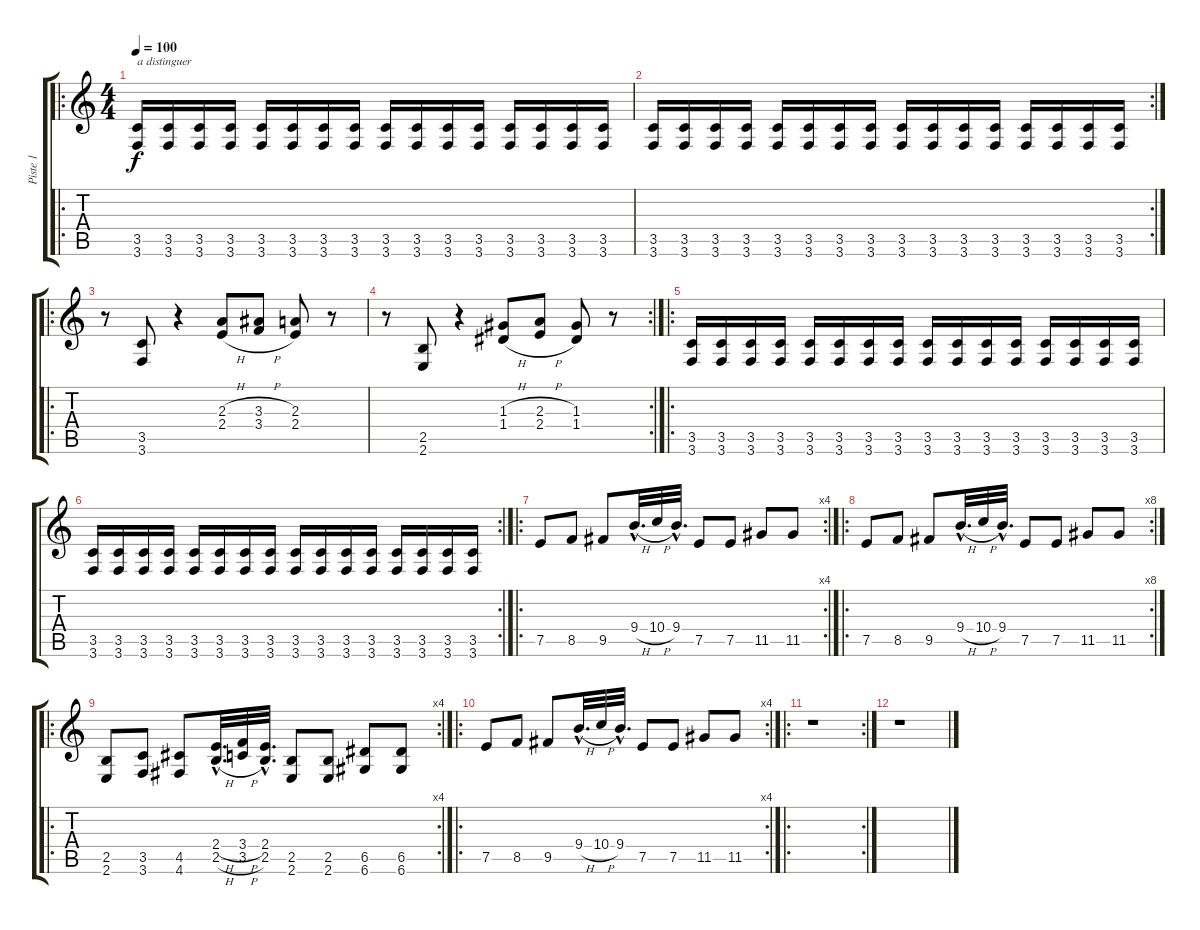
\track ("Piste 1" "Piste 1") {instrument overdrivenguitar}
\staff {score tabs}
\tuning (E4 B3 G3 D3 A2 D2) {hide}
\ro
\ts (4 4)
\tempo 100
\clef g2
\ks c
(3.5 3.6).16{txt "a distinguer" dy f} (3.5 3.6).16 (3.5 3.6).16 (3.5 3.6).16 (3.5 3.6).16 (3.5 3.6).16 (3.5 3.6).16 (3.5 3.6).16 (3.5 3.6).16 (3.5 3.6).16 (3.5 3.6).16 (3.5 3.6).16 (3.5 3.6).16 (3.5 3.6).16 (3.5 3.6).16 (3.5 3.6).16 |
\rc 2
(3.5 3.6).16 (3.5 3.6).16 (3.5 3.6).16 (3.5 3.6).16 (3.5 3.6).16 (3.5 3.6).16 (3.5 3.6).16 (3.5 3.6).16 (3.5 3.6).16 (3.5 3.6).16 (3.5 3.6).16 (3.5 3.6).16 (3.5 3.6).16 (3.5 3.6).16 (3.5 3.6).16 (3.5 3.6).16 |
\ro
r.8 (3.5 3.6).8 r.4 (2.3{h} 2.4{h}).8 (3.3{h} 3.4{h}).8 (2.3 2.4).8 r.8 |
\rc 2
r.8 (2.5 2.6).8 r.4 (1.3{h} 1.4{h}).8 (2.3{h} 2.4{h}).8 (1.3 1.4).8 r.8 |
\ro
(3.5 3.6).16 (3.5 3.6).16 (3.5 3.6).16 (3.5 3.6).16 (3.5 3.6).16 (3.5 3.6).16 (3.5 3.6).16 (3.5 3.6).16 (3.5 3.6).16 (3.5 3.6).16 (3.5 3.6).16 (3.5 3.6).16 (3.5 3.6).16 (3.5 3.6).16 (3.5 3.6).16 (3.5 3.6).16 |
\rc 2
(3.5 3.6).16 (3.5 3.6).16 (3.5 3.6).16 (3.5 3.6).16 (3.5 3.6).16 (3.5 3.6).16 (3.5 3.6).16 (3.5 3.6).16 (3.5 3.6).16 (3.5 3.6).16 (3.5 3.6).16 (3.5 3.6).16 (3.5 3.6).16 (3.5 3.6).16 (3.5 3.6).16 (3.5 3.6).16 |
\ro
\rc 4
7.5.8 8.5.8 9.5.8 9.4{h hac}.32{d} 10.4{h}.32 9.4{hac}.32{d} 7.5.8 7.5.8 11.5.8 11.5.8 |
\ro
\rc 8
7.5.8 8.5.8 9.5.8 9.4{h hac}.32{d} 10.4{h}.32 9.4{hac}.32{d} 7.5.8 7.5.8 11.5.8 11.5.8 |
\ro
\rc 4
(2.5 2.6).8 (3.5 3.6).8 (4.5 4.6).8 (2.4{h hac} 2.5{h hac}).32{d} (3.4{h} 3.5{h}).32 (2.4{hac} 2.5{hac}).32{d} (2.5 2.6).8 (2.5 2.6).8 (6.5 6.6).8 (6.5 6.6).8 |
\ro
\rc 4
7.5.8 8.5.8 9.5.8 9.4{h hac}.32{d} 10.4{h}.32 9.4{hac}.32{d} 7.5.8 7.5.8 11.5.8 11.5.8 |
\ro
\rc 2
r.1 |
r.1
